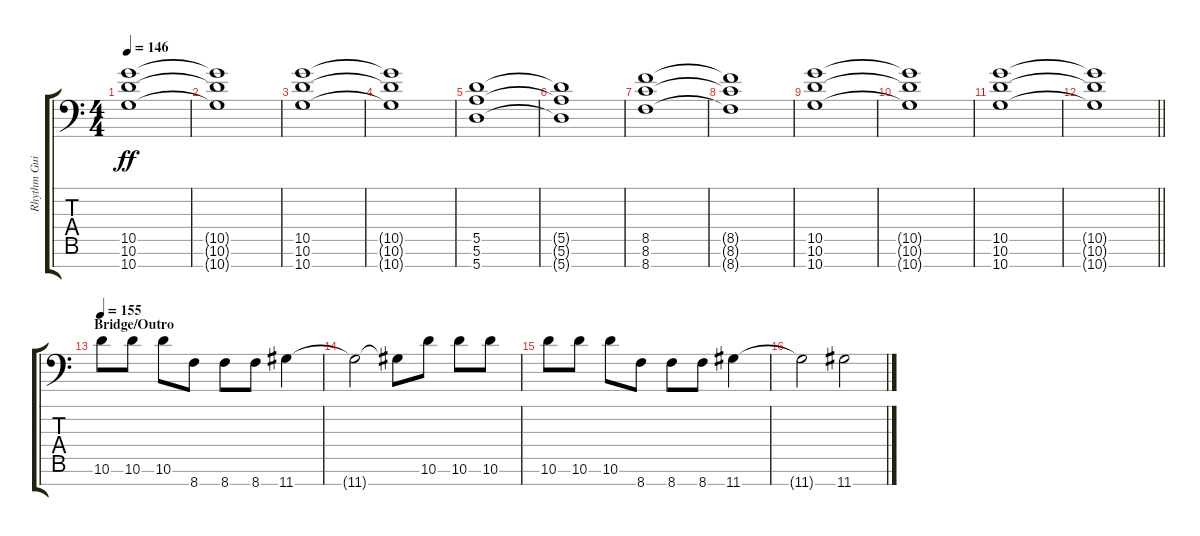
\track ("Rhythm Guitar" "Rhythm Gui") {instrument distortionguitar}
\staff {score tabs}
\tuning (E4 B3 G3 D3 A2 E2 A1) {hide}
\ts (4 4)
\tempo 146
\clef f4
\ks c
(10.5 10.6 10.7).1{dy ff} |
(10.5{t} 10.6{t} 10.7{t}).1 |
(10.5 10.6 10.7).1 |
(10.5{t} 10.6{t} 10.7{t}).1 |
(5.5 5.6 5.7).1 |
(5.5{t} 5.6{t} 5.7{t}).1 |
(8.5 8.6 8.7).1 |
(8.5{t} 8.6{t} 8.7{t}).1 |
(10.5 10.6 10.7).1 |
(10.5{t} 10.6{t} 10.7{t}).1 |
(10.5 10.6 10.7).1 |
\barLineRight lightlight
(10.5{t} 10.6{t} 10.7{t}).1 |
\section ("" "Bridge/Outro")
\tempo 155
10.6.8 10.6.8 10.6.8 8.7.8 8.7.8 8.7.8 11.7.4 |
11.7{t}.2 11.7{t}.8 10.6.8 10.6.8 10.6.8 |
10.6.8 10.6.8 10.6.8 8.7.8 8.7.8 8.7.8 11.7.4 |
11.7{t}.2 11.7.2
